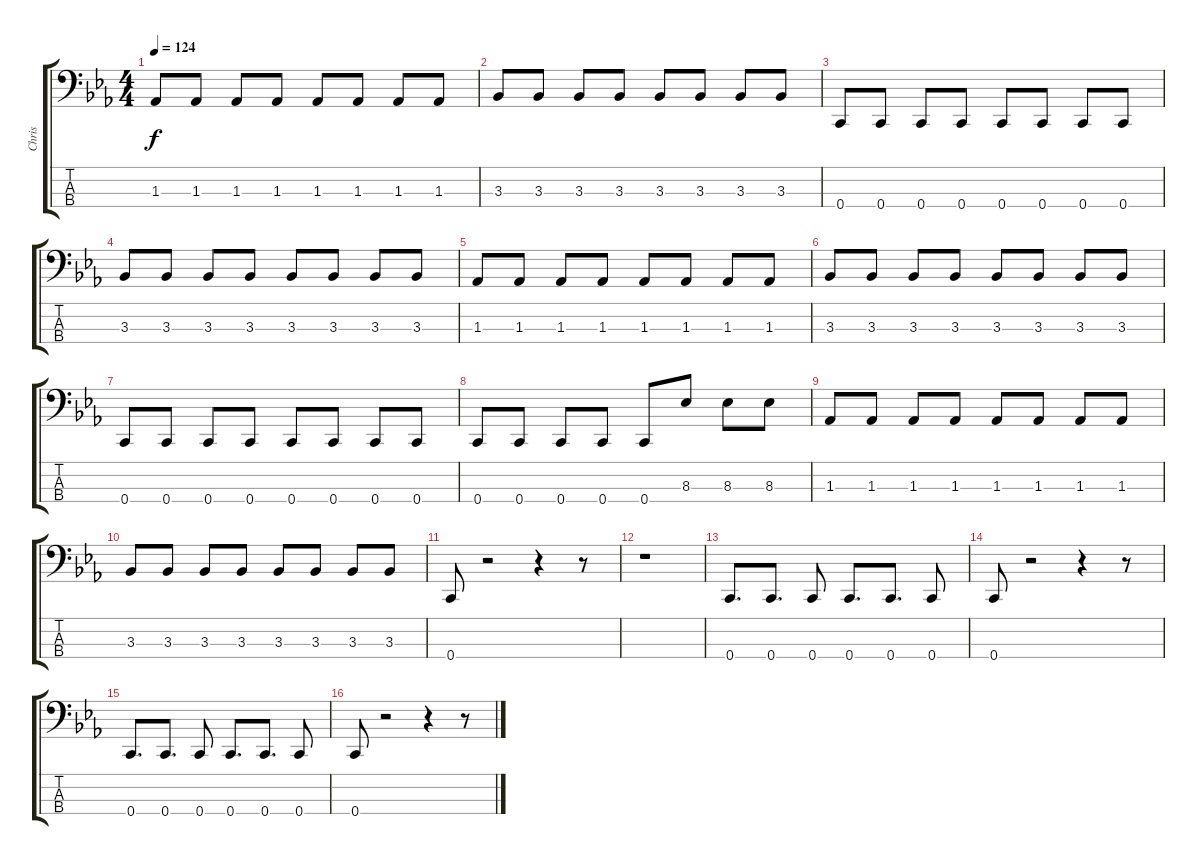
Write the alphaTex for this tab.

\track ("Chris" "Chris") {instrument electricbassfinger}
\staff {score tabs}
\tuning (F2 C2 G1 C1) {hide}
\ts (4 4)
\tempo 124
\clef f4
\ks cminor
1.3.8{dy f} 1.3.8 1.3.8 1.3.8 1.3.8 1.3.8 1.3.8 1.3.8 |
3.3.8 3.3.8 3.3.8 3.3.8 3.3.8 3.3.8 3.3.8 3.3.8 |
0.4.8 0.4.8 0.4.8 0.4.8 0.4.8 0.4.8 0.4.8 0.4.8 |
3.3.8 3.3.8 3.3.8 3.3.8 3.3.8 3.3.8 3.3.8 3.3.8 |
1.3.8 1.3.8 1.3.8 1.3.8 1.3.8 1.3.8 1.3.8 1.3.8 |
3.3.8 3.3.8 3.3.8 3.3.8 3.3.8 3.3.8 3.3.8 3.3.8 |
0.4.8 0.4.8 0.4.8 0.4.8 0.4.8 0.4.8 0.4.8 0.4.8 |
0.4.8 0.4.8 0.4.8 0.4.8 0.4.8 8.3.8 8.3.8 8.3.8 |
1.3.8 1.3.8 1.3.8 1.3.8 1.3.8 1.3.8 1.3.8 1.3.8 |
3.3.8 3.3.8 3.3.8 3.3.8 3.3.8 3.3.8 3.3.8 3.3.8 |
0.4.8 r.2 r.4 r.8 |
r.1 |
0.4.8{d} 0.4.8{d} 0.4.8 0.4.8{d} 0.4.8{d} 0.4.8 |
0.4.8 r.2 r.4 r.8 |
0.4.8{d} 0.4.8{d} 0.4.8 0.4.8{d} 0.4.8{d} 0.4.8 |
0.4.8 r.2 r.4 r.8
